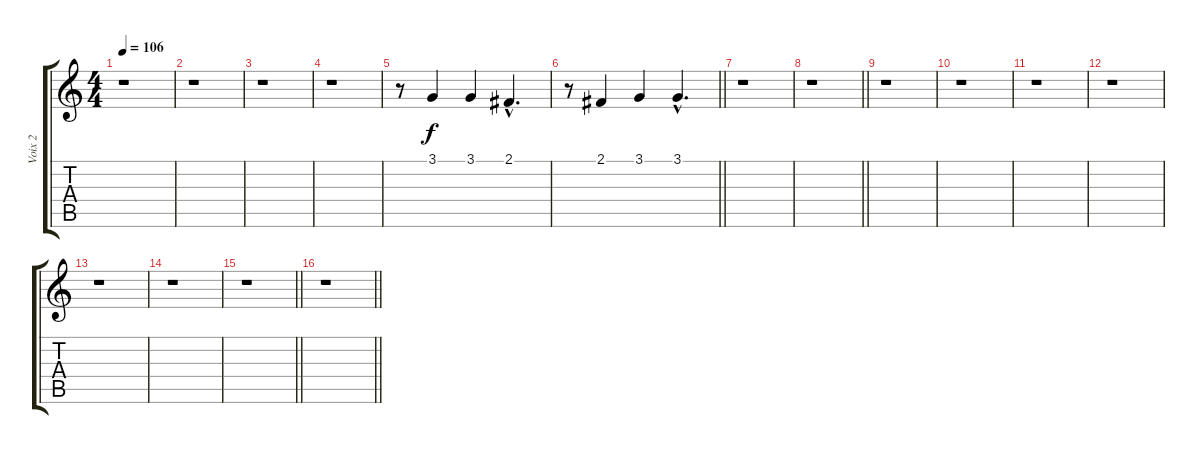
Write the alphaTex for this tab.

\track ("Voix 2" "Voix 2") {instrument lead6voice}
\staff {score tabs}
\tuning (E4 B3 G3 D3 A2 E2) {hide}
\ts (4 4)
\tempo 106
\clef g2
\ks c
r.1{dy f} |
r.1 |
r.1 |
r.1 |
r.8 3.1.4 3.1.4 2.1{hac}.4{d} |
\barLineRight lightlight
r.8 2.1.4 3.1.4 3.1{hac}.4{d} |
r.1 |
\barLineRight lightlight
r.1 |
r.1 |
r.1 |
r.1 |
r.1 |
r.1 |
r.1 |
\barLineRight lightlight
r.1 |
\barLineRight lightlight
r.1
